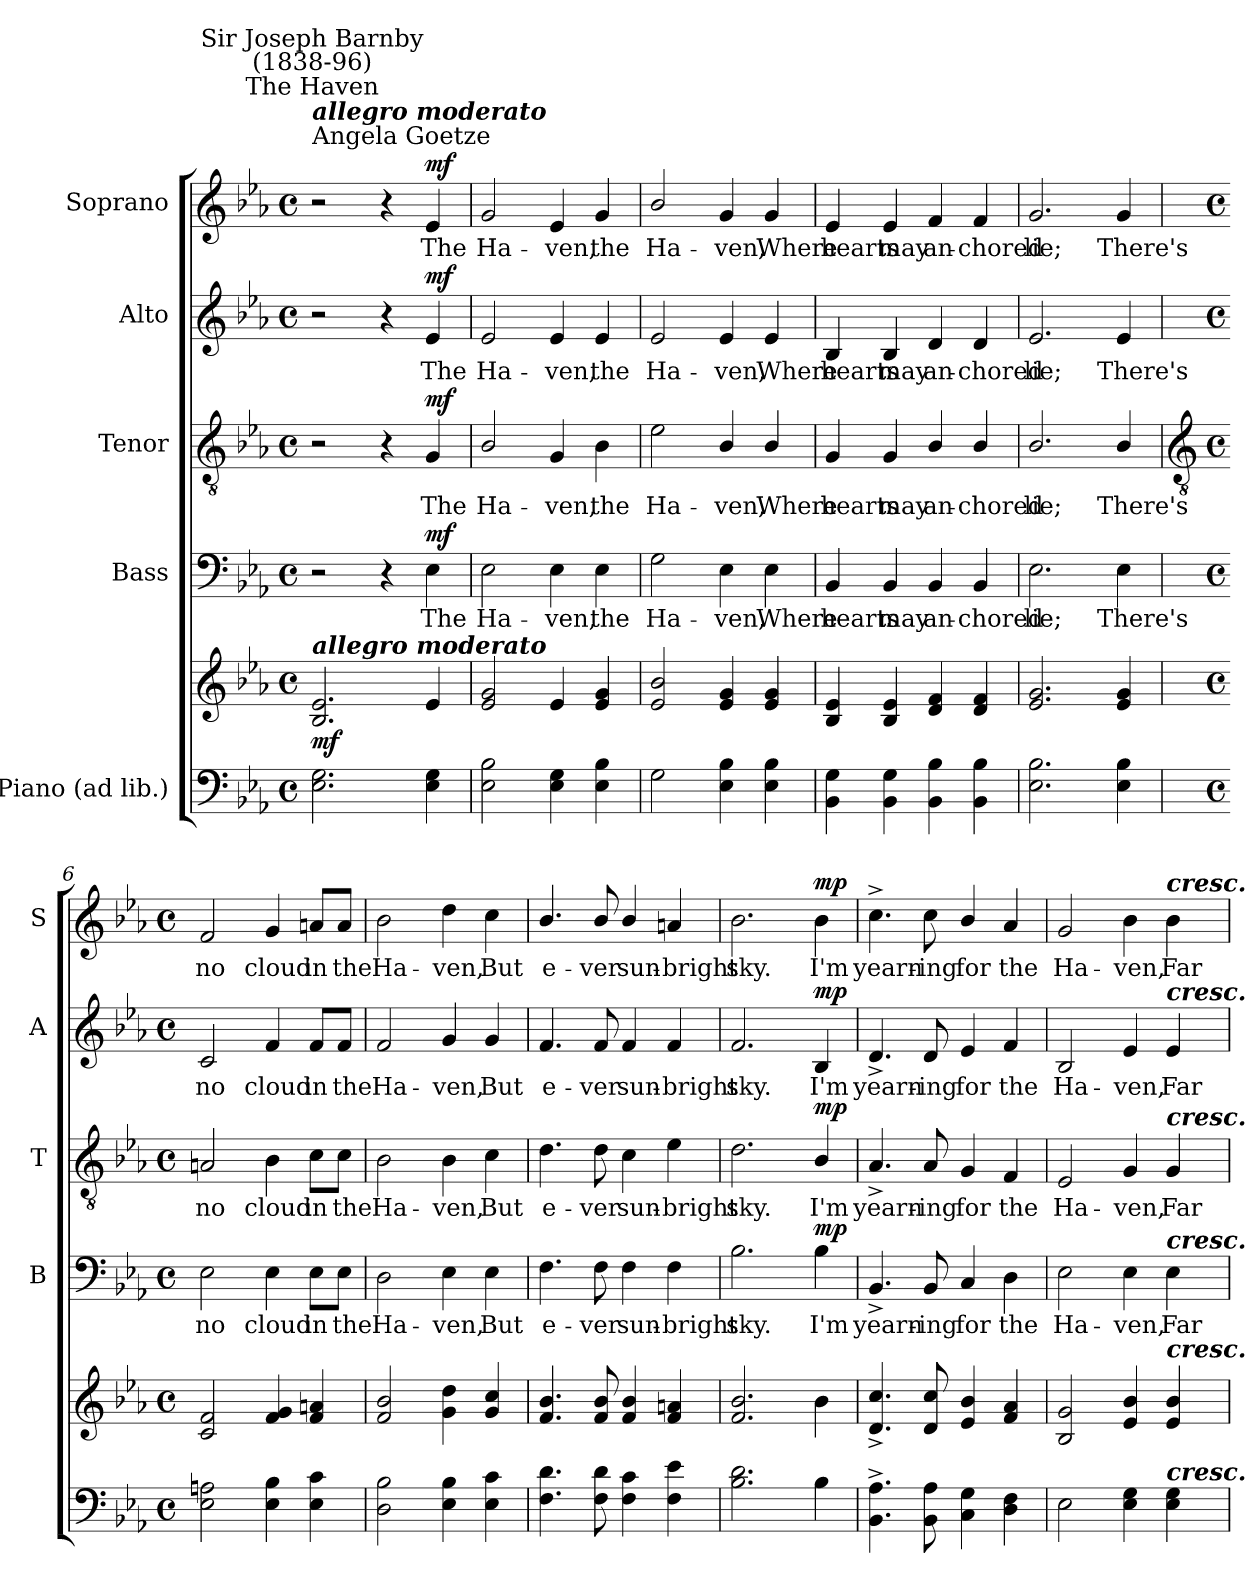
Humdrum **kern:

**kern	**kern	**dynam	**kern	**text	**dynam	**kern	**text	**dynam	**kern	**text	**dynam	**kern	**text	**dynam
*part5	*part5	*part5	*part4	*part4	*part4	*part3	*part3	*part3	*part2	*part2	*part2	*part1	*part1	*part1
*staff6	*staff5	*staff5/6	*staff4	*staff4	*staff4	*staff3	*staff3	*staff3	*staff2	*staff2	*staff2	*staff1	*staff1	*staff1
*I"Piano (ad lib.)	*	*	*I"Bass	*	*	*I"Tenor	*	*	*I"Alto	*	*	*I"Soprano	*	*
*	*	*	*I'B	*	*	*I'T	*	*	*I'A	*	*	*I'S	*	*
*clefF4	*clefG2	*	*clefF4	*	*	*clefGv2	*	*	*clefG2	*	*	*clefG2	*	*
*k[b-e-a-]	*k[b-e-a-]	*	*k[b-e-a-]	*	*	*k[b-e-a-]	*	*	*k[b-e-a-]	*	*	*k[b-e-a-]	*	*
*E-:	*E-:	*	*E-:	*	*	*E-:	*	*	*E-:	*	*	*E-:	*	*
*M4/4	*M4/4	*	*M4/4	*	*	*M4/4	*	*	*M4/4	*	*	*M4/4	*	*
*met(c)	*met(c)	*	*met(c)	*	*	*met(c)	*	*	*met(c)	*	*	*met(c)	*	*
*MM96	*MM96	*	*MM96	*	*	*MM96	*	*	*MM96	*	*	*MM96	*	*
=1	=1	=1	=1	=1	=1	=1	=1	=1	=1	=1	=1	=1	=1	=1
!	!	!	!	!	!	!	!	!	!	!	!	!LO:TX:a:t=Angela Goetze	!	!
!	!	!	!	!	!	!	!	!	!	!	!	!LO:TX:a:Bi:t=allegro moderato	!	!
!	!	!	!	!	!	!	!	!	!	!	!	!LO:TX:a:cj:t=The Haven	!	!
!	!	!	!	!	!	!	!	!	!	!	!	!LO:TX:a:cj:t=Sir Joseph Barnby\n(1838-96)	!	!
!	!LO:TX:a:Bi:t=allegro moderato	!	!	!	!	!	!	!	!	!	!	!	!	!
!	!	!LO:DY:b	!	!	!	!	!	!	!	!	!	!	!	!
2.E- 2.G	2.B- 2.e-	mf	2r	.	.	2r	.	.	2r	.	.	2r	.	.
.	.	.	4r	.	.	4r	.	.	4r	.	.	4r	.	.
!	!	!	!	!LO:LY:b	!LO:DY:b	!	!LO:LY:b	!LO:DY:b	!	!LO:LY:b	!LO:DY:b	!	!LO:LY:b	!LO:DY:b
4E- 4G	4e-	.	4E-	The	mf	4G	The	mf	4e-	The	mf	4e-	The	mf
=2	=2	=2	=2	=2	=2	=2	=2	=2	=2	=2	=2	=2	=2	=2
!	!	!	!	!LO:LY:b	!	!	!LO:LY:b	!	!	!LO:LY:b	!	!	!LO:LY:b	!
2E- 2B-	2e- 2g	.	2E-	Ha-	.	2B-/	Ha-	.	2e-	Ha-	.	2g	Ha-	.
!	!	!	!	!LO:LY:b	!	!	!LO:LY:b	!	!	!LO:LY:b	!	!	!LO:LY:b	!
4E- 4G	4e-	.	4E-	-ven,	.	4G	-ven,	.	4e-	-ven,	.	4e-	-ven,	.
!	!	!	!	!LO:LY:b	!	!	!LO:LY:b	!	!	!LO:LY:b	!	!	!LO:LY:b	!
4E- 4B-	4e- 4g	.	4E-	the	.	4B-	the	.	4e-	the	.	4g	the	.
=3	=3	=3	=3	=3	=3	=3	=3	=3	=3	=3	=3	=3	=3	=3
!	!	!	!	!LO:LY:b	!	!	!LO:LY:b	!	!	!LO:LY:b	!	!	!LO:LY:b	!
2G	2e- 2b-	.	2G	Ha-	.	2e-	Ha-	.	2e-	Ha-	.	2b-/	Ha-	.
!	!	!	!	!LO:LY:b	!	!	!LO:LY:b	!	!	!LO:LY:b	!	!	!LO:LY:b	!
4E- 4B-	4e- 4g	.	4E-	-ven,	.	4B-/	-ven,	.	4e-	-ven,	.	4g	-ven,	.
!	!	!	!	!LO:LY:b	!	!	!LO:LY:b	!	!	!LO:LY:b	!	!	!LO:LY:b	!
4E- 4B-	4e- 4g	.	4E-	Where	.	4B-/	Where	.	4e-	Where	.	4g	Where	.
=4	=4	=4	=4	=4	=4	=4	=4	=4	=4	=4	=4	=4	=4	=4
!	!	!	!	!LO:LY:b	!	!	!LO:LY:b	!	!	!LO:LY:b	!	!	!LO:LY:b	!
4BB- 4G	4B- 4e-	.	4BB-	hearts	.	4G	hearts	.	4B-	hearts	.	4e-	hearts	.
!	!	!	!	!LO:LY:b	!	!	!LO:LY:b	!	!	!LO:LY:b	!	!	!LO:LY:b	!
4BB- 4G	4B- 4e-	.	4BB-	may	.	4G	may	.	4B-	may	.	4e-	may	.
!	!	!	!	!LO:LY:b	!	!	!LO:LY:b	!	!	!LO:LY:b	!	!	!LO:LY:b	!
4BB- 4B-	4d 4f	.	4BB-	an-	.	4B-/	an-	.	4d	an-	.	4f	an-	.
!	!	!	!	!LO:LY:b	!	!	!LO:LY:b	!	!	!LO:LY:b	!	!	!LO:LY:b	!
4BB- 4B-	4d 4f	.	4BB-	-chored	.	4B-/	-chored	.	4d	-chored	.	4f	-chored	.
=5	=5	=5	=5	=5	=5	=5	=5	=5	=5	=5	=5	=5	=5	=5
!	!	!	!	!LO:LY:b	!	!	!LO:LY:b	!	!	!LO:LY:b	!	!	!LO:LY:b	!
2.E- 2.B-	2.e- 2.g	.	2.E-	lie;	.	2.B-/	lie;	.	2.e-	lie;	.	2.g	lie;	.
!	!	!	!	!LO:LY:b	!	!	!LO:LY:b	!	!	!LO:LY:b	!	!	!LO:LY:b	!
4E- 4B-	4e- 4g	.	4E-	There's	.	4B-/	There's	.	4e-	There's	.	4g	There's	.
!!LO:LB:g=z
=6	=6	=6	=6	=6	=6	=6	=6	=6	=6	=6	=6	=6	=6	=6
*	*	*	*	*	*	*clefGv2	*	*	*	*	*	*	*	*
*M4/4	*M4/4	*	*M4/4	*	*	*M4/4	*	*	*M4/4	*	*	*M4/4	*	*
*met(c)	*met(c)	*	*met(c)	*	*	*met(c)	*	*	*met(c)	*	*	*met(c)	*	*
!	!	!	!	!LO:LY:b	!	!	!LO:LY:b	!	!	!LO:LY:b	!	!	!LO:LY:b	!
2E- 2An	2c 2f	.	2E-	no	.	2An	no	.	2c	no	.	2f	no	.
!	!	!	!	!LO:LY:b	!	!	!LO:LY:b	!	!	!LO:LY:b	!	!	!LO:LY:b	!
4E- 4B-	4f 4g	.	4E-	cloud	.	4B-	cloud	.	4f	cloud	.	4g	cloud	.
!	!	!	!	!LO:LY:b	!	!	!LO:LY:b	!	!	!LO:LY:b	!	!	!LO:LY:b	!
4E- 4c	4f 4an	.	8E-\L	in	.	8c\L	in	.	8f/L	in	.	8an/L	in	.
!	!	!	!	!LO:LY:b	!	!	!LO:LY:b	!	!	!LO:LY:b	!	!	!LO:LY:b	!
.	.	.	8E-\J	the	.	8c\J	the	.	8f/J	the	.	8a/J	the	.
=7	=7	=7	=7	=7	=7	=7	=7	=7	=7	=7	=7	=7	=7	=7
!	!	!	!	!LO:LY:b	!	!	!LO:LY:b	!	!	!LO:LY:b	!	!	!LO:LY:b	!
2D 2B-	2f 2b-	.	2D	Ha-	.	2B-	Ha-	.	2f	Ha-	.	2b-	Ha-	.
!	!	!	!	!LO:LY:b	!	!	!LO:LY:b	!	!	!LO:LY:b	!	!	!LO:LY:b	!
4E- 4B-	4g 4dd	.	4E-	-ven,	.	4B-	-ven,	.	4g	-ven,	.	4dd	-ven,	.
!	!	!	!	!LO:LY:b	!	!	!LO:LY:b	!	!	!LO:LY:b	!	!	!LO:LY:b	!
4E- 4c	4g 4cc	.	4E-	But	.	4c	But	.	4g	But	.	4cc	But	.
=8	=8	=8	=8	=8	=8	=8	=8	=8	=8	=8	=8	=8	=8	=8
!	!	!	!	!LO:LY:b	!	!	!LO:LY:b	!	!	!LO:LY:b	!	!	!LO:LY:b	!
4.F 4.d	4.f/ 4.b-/	.	4.F	e-	.	4.d	e-	.	4.f	e-	.	4.b-/	e-	.
!	!	!	!	!LO:LY:b	!	!	!LO:LY:b	!	!	!LO:LY:b	!	!	!LO:LY:b	!
8F 8d	8f/ 8b-/	.	8F	-ver	.	8d	-ver	.	8f	-ver	.	8b-/	-ver	.
!	!	!	!	!LO:LY:b	!	!	!LO:LY:b	!	!	!LO:LY:b	!	!	!LO:LY:b	!
4F 4c	4f/ 4b-/	.	4F	sun-	.	4c	sun-	.	4f	sun-	.	4b-/	sun-	.
!	!	!	!	!LO:LY:b	!	!	!LO:LY:b	!	!	!LO:LY:b	!	!	!LO:LY:b	!
4F 4e-	4f 4an	.	4F	-bright	.	4e-	-bright	.	4f	-bright	.	4an	-bright	.
=9	=9	=9	=9	=9	=9	=9	=9	=9	=9	=9	=9	=9	=9	=9
!	!	!	!	!LO:LY:b	!	!	!LO:LY:b	!	!	!LO:LY:b	!	!	!LO:LY:b	!
2.B- 2.d	2.f 2.b-	.	2.B-	sky.	.	2.d	sky.	.	2.f	sky.	.	2.b-	sky.	.
!	!	!LO:DY:b=2	!	!LO:LY:b	!	!	!LO:LY:b	!	!	!LO:LY:b	!	!	!LO:LY:b	!
!	!	!LO:DY:n=1:b	!	!	!LO:DY:b	!	!	!LO:DY:b	!	!	!LO:DY:b	!	!	!LO:DY:b
4B-	4b-	mp mp	4B-	I'm	mp	4B-/	I'm	mp	4B-	I'm	mp	4b-	I'm	mp
=10	=10	=10	=10	=10	=10	=10	=10	=10	=10	=10	=10	=10	=10	=10
!	!	!	!	!LO:LY:b	!	!	!LO:LY:b	!	!	!LO:LY:b	!	!	!LO:LY:b	!
4.BB-^ 4.A-^	4.d^ 4.cc^	.	4.BB-^	yearn-	.	4.A-^	yearn-	.	4.d^	yearn-	.	4.cc^	yearn-	.
!	!	!	!	!LO:LY:b	!	!	!LO:LY:b	!	!	!LO:LY:b	!	!	!LO:LY:b	!
8BB- 8A-	8d 8cc	.	8BB-	-ing	.	8A-	-ing	.	8d	-ing	.	8cc	-ing	.
!	!	!	!	!LO:LY:b	!	!	!LO:LY:b	!	!	!LO:LY:b	!	!	!LO:LY:b	!
4C 4G	4e-/ 4b-/	.	4C	for	.	4G	for	.	4e-	for	.	4b-/	for	.
!	!	!	!	!LO:LY:b	!	!	!LO:LY:b	!	!	!LO:LY:b	!	!	!LO:LY:b	!
4D 4F	4f 4a-	.	4D	the	.	4F	the	.	4f	the	.	4a-	the	.
=11	=11	=11	=11	=11	=11	=11	=11	=11	=11	=11	=11	=11	=11	=11
!	!	!	!	!LO:LY:b	!	!	!LO:LY:b	!	!	!LO:LY:b	!	!	!LO:LY:b	!
2E-	2B- 2g	.	2E-	Ha-	.	2E-	Ha-	.	2B-	Ha-	.	2g	Ha-	.
!	!	!	!	!LO:LY:b	!	!	!LO:LY:b	!	!	!LO:LY:b	!	!	!LO:LY:b	!
4E- 4G	4e- 4b-	.	4E-	-ven,	.	4G	-ven,	.	4e-	-ven,	.	4b-	-ven,	.
!	!	!	!	!	!	!	!	!	!	!	!	!LO:TX:a:Bi:t=cresc.	!	!
!	!	!	!	!	!	!	!	!	!LO:TX:a:Bi:t=cresc.	!	!	!	!	!
!	!	!	!	!	!	!LO:TX:a:Bi:t=cresc.	!	!	!	!	!	!	!	!
!	!	!	!LO:TX:a:Bi:t=cresc.	!	!	!	!	!	!	!	!	!	!	!
!	!LO:TX:a:Bi:t=cresc.	!	!	!	!	!	!	!	!	!	!	!	!	!
!LO:TX:a:Bi:t=cresc.	!	!	!	!	!	!	!	!	!	!	!	!	!	!
!	!	!	!	!LO:LY:b	!	!	!LO:LY:b	!	!	!LO:LY:b	!	!	!LO:LY:b	!
4E- 4G	4e- 4b-	.	4E-	Far	.	4G	Far	.	4e-	Far	.	4b-	Far	.
=	=	=	=	=	=	=	=	=	=	=	=	=	=	=
*-	*-	*-	*-	*-	*-	*-	*-	*-	*-	*-	*-	*-	*-	*-
